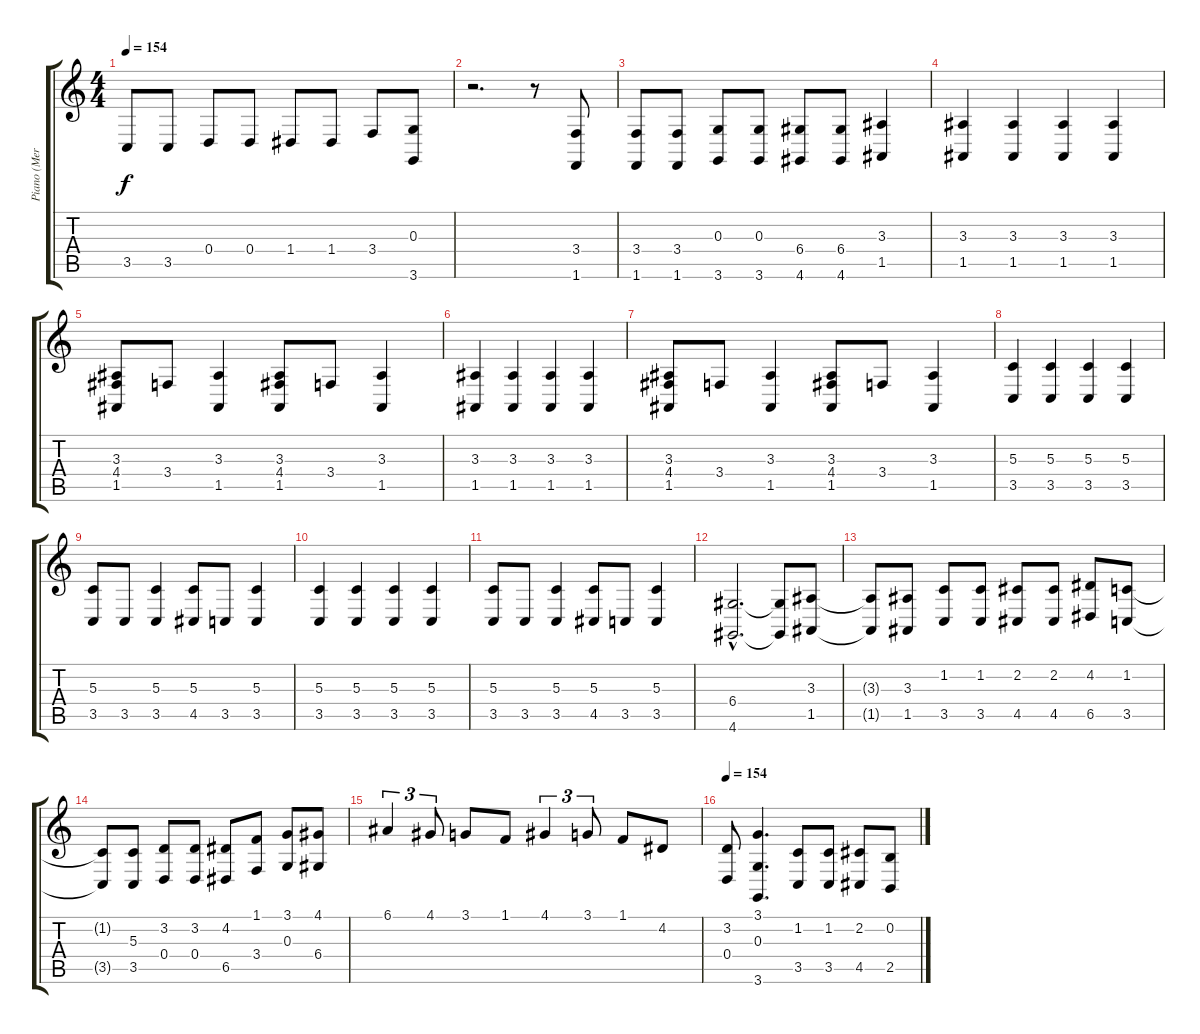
\track ("Piano (Mercury)" "Piano (Mer") {instrument brightacousticpiano}
\staff {score tabs}
\tuning (E4 B3 G3 D3 A2 E2) {hide}
\ts (4 4)
\tempo 154
\clef g2
\ks c
3.5.8{dy f} 3.5.8 0.4.8 0.4.8 1.4.8 1.4.8 3.4.8 (0.3 3.6).8 |
r.2{d} r.8 (3.4 1.6).8 |
(3.4 1.6).8 (3.4 1.6).8 (0.3 3.6).8 (0.3 3.6).8 (6.4 4.6).8 (6.4 4.6).8 (3.3 1.5).4 |
(3.3 1.5).4 (3.3 1.5).4 (3.3 1.5).4 (3.3 1.5).4 |
(3.3 4.4 1.5).8 3.4.8 (3.3 1.5).4 (3.3 4.4 1.5).8 3.4.8 (3.3 1.5).4 |
(3.3 1.5).4 (3.3 1.5).4 (3.3 1.5).4 (3.3 1.5).4 |
(3.3 4.4 1.5).8 3.4.8 (3.3 1.5).4 (3.3 4.4 1.5).8 3.4.8 (3.3 1.5).4 |
(5.3 3.5).4 (5.3 3.5).4 (5.3 3.5).4 (5.3 3.5).4 |
(5.3 3.5).8 3.5.8 (5.3 3.5).4 (5.3 4.5).8 3.5.8 (5.3 3.5).4 |
(5.3 3.5).4 (5.3 3.5).4 (5.3 3.5).4 (5.3 3.5).4 |
(5.3 3.5).8 3.5.8 (5.3 3.5).4 (5.3 4.5).8 3.5.8 (5.3 3.5).4 |
(6.4{hac} 4.6{hac}).2{d} (6.4{t} 4.6{t}).8 (3.3 1.5).8 |
(3.3{t} 1.5{t}).8 (3.3 1.5).8 (1.2 3.5).8 (1.2 3.5).8 (2.2 4.5).8 (2.2 4.5).8 (4.2 6.5).8 (1.2 3.5).8 |
(1.2{t} 3.5{t}).8 (5.3 3.5).8 (3.2 0.4).8 (3.2 0.4).8 (4.2 6.5).8 (1.1 3.4).8 (3.1 0.3).8 (4.1 6.4).8 |
6.1.4{tu (3 2)} 4.1.8{tu (3 2)} 3.1.8 1.1.8 4.1.4{tu (3 2)} 3.1.8{tu (3 2)} 1.1.8 4.2.8 |
\tempo 154
(3.2 0.4).8 (3.1 0.3 3.6).4{d} (1.2 3.5).8 (1.2 3.5).8 (2.2 4.5).8 (0.2 2.5).8
